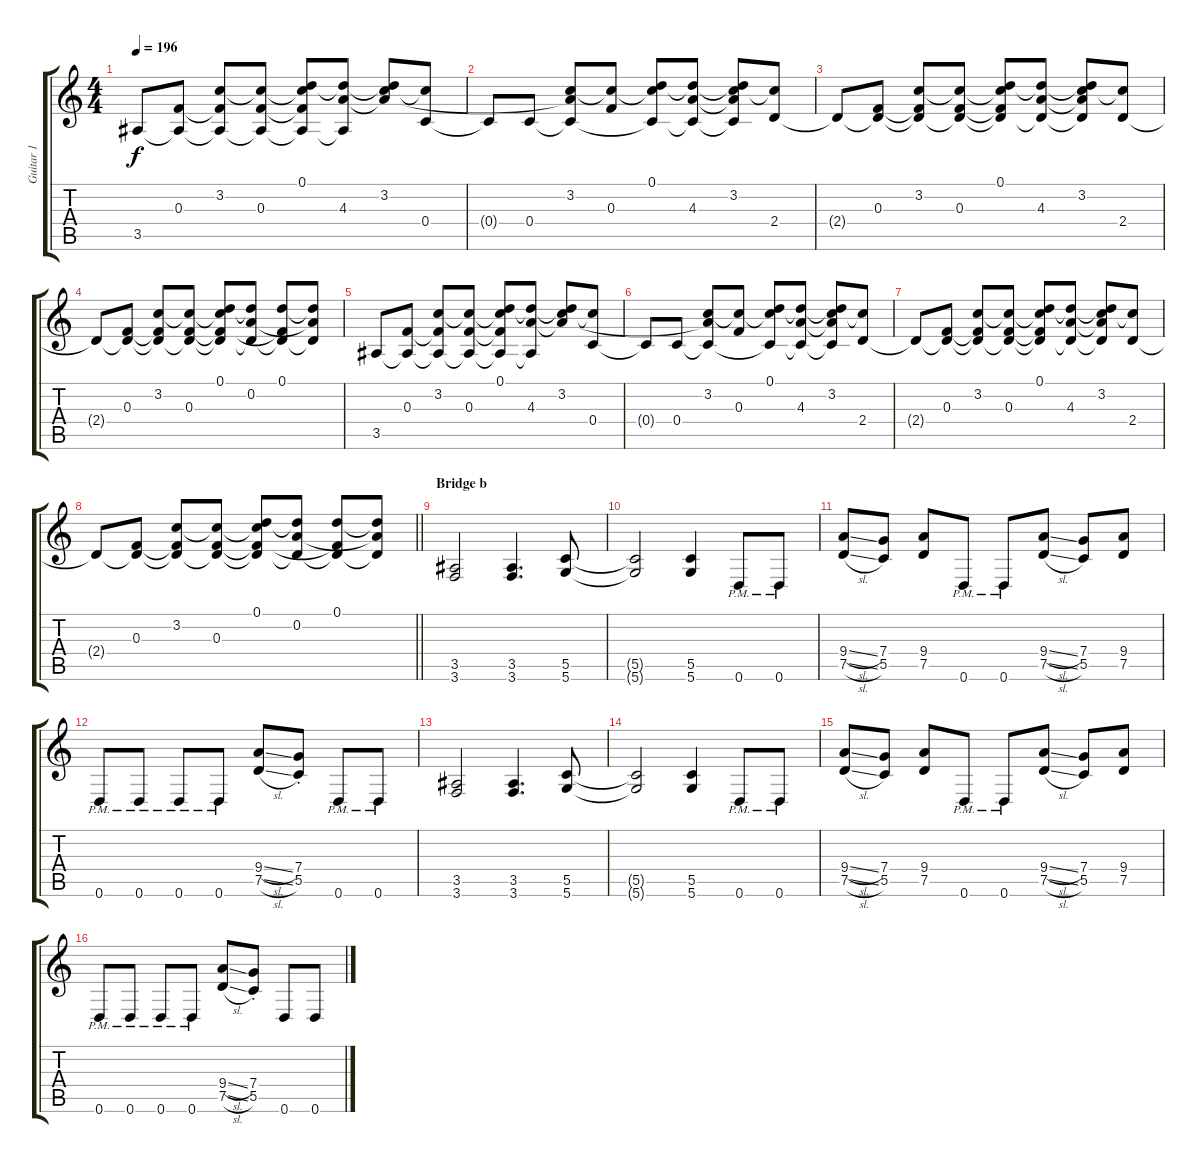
\track ("Guitar 1" "Guitar 1") {instrument distortionguitar}
\staff {score tabs}
\tuning (D4 A3 F3 C3 G2 D2) {hide}
\ts (4 4)
\tempo 196
\clef g2
\ks c
3.5.8{dy f balance 8 instrument electricguitarclean} (0.3 3.5{t}).8 (3.2 0.3{t} 3.5{t}).8 (3.2{t} 0.3 3.5{t}).8 (0.1 3.2{t} 0.3{t} 3.5{t}).8 (0.1{t} 4.3 3.5{t}).8 (0.1{t} 3.2 4.3{t}).8 (3.2{t} 0.4).8 |
0.4{t}.8 0.4.8 (3.2 4.3{t} 0.4{t}).8 (3.2{t} 0.3).8 (0.1 3.2{t} 0.4{t}).8 (0.1{t} 4.3 0.4{t}).8 (0.1{t} 3.2 4.3{t} 0.4{t}).8 (3.2{t} 2.4).8 |
2.4{t}.8 (0.3 2.4{t}).8 (3.2 0.3{t} 2.4{t}).8 (3.2{t} 0.3 2.4{t}).8 (0.1 3.2{t} 0.3{t} 2.4{t}).8 (0.1{t} 4.3 2.4{t}).8 (0.1{t} 3.2 4.3{t} 2.4{t}).8 (3.2{t} 2.4).8 |
2.4{t}.8 (0.3 2.4{t}).8 (3.2 0.3{t} 2.4{t}).8 (3.2{t} 0.3 2.4{t}).8 (0.1 3.2{t} 0.3{t} 2.4{t}).8 (0.1{t} 0.2 2.4{t}).8 (0.1 0.3{t} 2.4{t}).8 (0.1{t} 0.2{t} 2.4{t}).8 |
3.5.8{balance 8 instrument electricguitarclean} (0.3 3.5{t}).8 (3.2 0.3{t} 3.5{t}).8 (3.2{t} 0.3 3.5{t}).8 (0.1 3.2{t} 0.3{t} 3.5{t}).8 (0.1{t} 4.3 3.5{t}).8 (0.1{t} 3.2 4.3{t}).8 (3.2{t} 0.4).8 |
0.4{t}.8 0.4.8 (3.2 4.3{t} 0.4{t}).8 (3.2{t} 0.3).8 (0.1 3.2{t} 0.4{t}).8 (0.1{t} 4.3 0.4{t}).8 (0.1{t} 3.2 4.3{t} 0.4{t}).8 (3.2{t} 2.4).8 |
2.4{t}.8 (0.3 2.4{t}).8 (3.2 0.3{t} 2.4{t}).8 (3.2{t} 0.3 2.4{t}).8 (0.1 3.2{t} 0.3{t} 2.4{t}).8 (0.1{t} 4.3 2.4{t}).8 (0.1{t} 3.2 4.3{t} 2.4{t}).8 (3.2{t} 2.4).8 |
\barLineRight lightlight
2.4{t}.8 (0.3 2.4{t}).8 (3.2 0.3{t} 2.4{t}).8 (3.2{t} 0.3 2.4{t}).8 (0.1 3.2{t} 0.3{t} 2.4{t}).8 (0.1{t} 0.2 2.4{t}).8 (0.1 0.3{t} 2.4{t}).8 (0.1{t} 0.2{t} 2.4{t}).8 |
\section ("" "Bridge b")
(3.5 3.6).2{volume 13 instrument distortionguitar} (3.5 3.6).4{d} (5.5 5.6).8 |
(5.5{t} 5.6{t}).2 (5.5 5.6).4 0.6{pm}.8 0.6{pm}.8 |
(9.4{sl} 7.5{sl}).8 (7.4 5.5).8 (9.4 7.5).8 0.6{pm}.8 0.6{pm}.8 (9.4{sl} 7.5{sl}).8 (7.4 5.5).8 (9.4 7.5).8 |
0.6{pm}.8 0.6{pm}.8 0.6{pm}.8 0.6{pm}.8 (9.4{sl} 7.5{sl}).8 (7.4{st} 5.5{st}).8 0.6{pm}.8 0.6{pm}.8 |
(3.5 3.6).2 (3.5 3.6).4{d} (5.5 5.6).8 |
(5.5{t} 5.6{t}).2 (5.5 5.6).4 0.6{pm}.8 0.6{pm}.8 |
(9.4{sl} 7.5{sl}).8 (7.4 5.5).8 (9.4 7.5).8 0.6{pm}.8 0.6{pm}.8 (9.4{sl} 7.5{sl}).8 (7.4 5.5).8 (9.4 7.5).8 |
0.6{pm}.8 0.6{pm}.8 0.6{pm}.8 0.6{pm}.8 (9.4{sl} 7.5{sl}).8 (7.4{st} 5.5{st}).8 0.6.8 0.6.8
